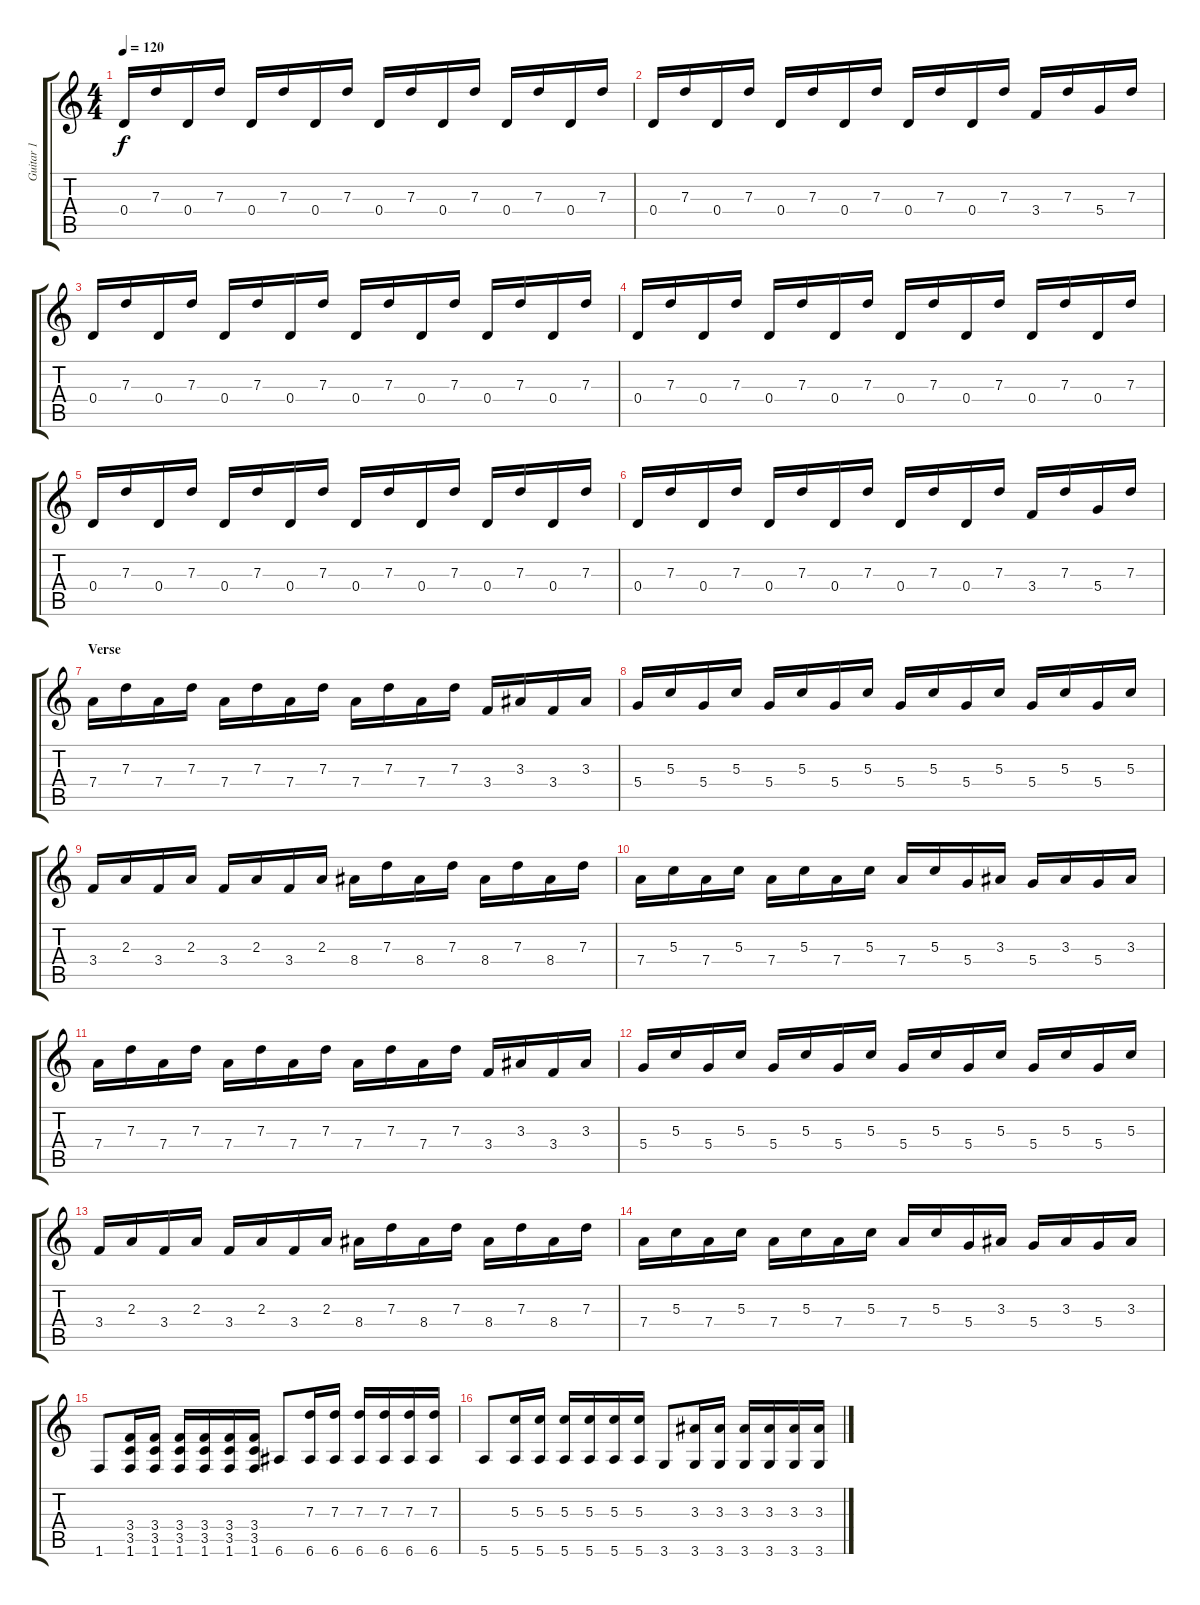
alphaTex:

\track ("Guitar 1" "Guitar 1") {instrument acousticguitarnylon}
\staff {score tabs}
\tuning (E4 B3 G3 D3 A2 E2) {hide}
\ts (4 4)
\tempo 120
\clef g2
\ks c
0.4.16{dy f} 7.3.16 0.4.16 7.3.16 0.4.16 7.3.16 0.4.16 7.3.16 0.4.16 7.3.16 0.4.16 7.3.16 0.4.16 7.3.16 0.4.16 7.3.16 |
0.4.16 7.3.16 0.4.16 7.3.16 0.4.16 7.3.16 0.4.16 7.3.16 0.4.16 7.3.16 0.4.16 7.3.16 3.4.16 7.3.16 5.4.16 7.3.16 |
0.4.16 7.3.16 0.4.16 7.3.16 0.4.16 7.3.16 0.4.16 7.3.16 0.4.16 7.3.16 0.4.16 7.3.16 0.4.16 7.3.16 0.4.16 7.3.16 |
0.4.16 7.3.16 0.4.16 7.3.16 0.4.16 7.3.16 0.4.16 7.3.16 0.4.16 7.3.16 0.4.16 7.3.16 0.4.16 7.3.16 0.4.16 7.3.16 |
0.4.16 7.3.16 0.4.16 7.3.16 0.4.16 7.3.16 0.4.16 7.3.16 0.4.16 7.3.16 0.4.16 7.3.16 0.4.16 7.3.16 0.4.16 7.3.16 |
0.4.16 7.3.16 0.4.16 7.3.16 0.4.16 7.3.16 0.4.16 7.3.16 0.4.16 7.3.16 0.4.16 7.3.16 3.4.16 7.3.16 5.4.16 7.3.16 |
\section ("" "Verse")
7.4.16 7.3.16 7.4.16 7.3.16 7.4.16 7.3.16 7.4.16 7.3.16 7.4.16 7.3.16 7.4.16 7.3.16 3.4.16 3.3.16 3.4.16 3.3.16 |
5.4.16 5.3.16 5.4.16 5.3.16 5.4.16 5.3.16 5.4.16 5.3.16 5.4.16 5.3.16 5.4.16 5.3.16 5.4.16 5.3.16 5.4.16 5.3.16 |
3.4.16 2.3.16 3.4.16 2.3.16 3.4.16 2.3.16 3.4.16 2.3.16 8.4.16 7.3.16 8.4.16 7.3.16 8.4.16 7.3.16 8.4.16 7.3.16 |
7.4.16 5.3.16 7.4.16 5.3.16 7.4.16 5.3.16 7.4.16 5.3.16 7.4.16 5.3.16 5.4.16 3.3.16 5.4.16 3.3.16 5.4.16 3.3.16 |
7.4.16 7.3.16 7.4.16 7.3.16 7.4.16 7.3.16 7.4.16 7.3.16 7.4.16 7.3.16 7.4.16 7.3.16 3.4.16 3.3.16 3.4.16 3.3.16 |
5.4.16 5.3.16 5.4.16 5.3.16 5.4.16 5.3.16 5.4.16 5.3.16 5.4.16 5.3.16 5.4.16 5.3.16 5.4.16 5.3.16 5.4.16 5.3.16 |
3.4.16 2.3.16 3.4.16 2.3.16 3.4.16 2.3.16 3.4.16 2.3.16 8.4.16 7.3.16 8.4.16 7.3.16 8.4.16 7.3.16 8.4.16 7.3.16 |
7.4.16 5.3.16 7.4.16 5.3.16 7.4.16 5.3.16 7.4.16 5.3.16 7.4.16 5.3.16 5.4.16 3.3.16 5.4.16 3.3.16 5.4.16 3.3.16 |
1.6.8 (3.4 3.5 1.6).16 (3.4 3.5 1.6).16 (3.4 3.5 1.6).16 (3.4 3.5 1.6).16 (3.4 3.5 1.6).16 (3.4 3.5 1.6).16 6.6.8 (7.3 6.6).16 (7.3 6.6).16 (7.3 6.6).16 (7.3 6.6).16 (7.3 6.6).16 (7.3 6.6).16 |
5.6.8 (5.3 5.6).16 (5.3 5.6).16 (5.3 5.6).16 (5.3 5.6).16 (5.3 5.6).16 (5.3 5.6).16 3.6.8 (3.3 3.6).16 (3.3 3.6).16 (3.3 3.6).16 (3.3 3.6).16 (3.3 3.6).16 (3.3 3.6).16
